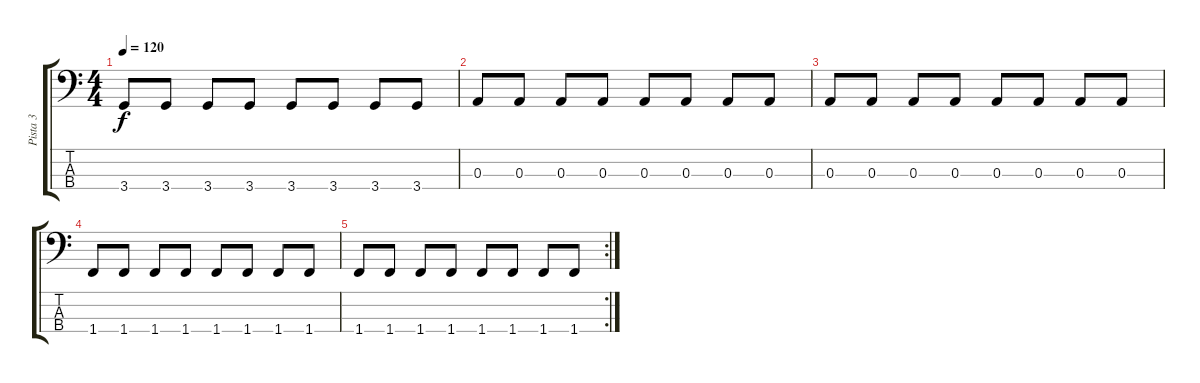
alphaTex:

\track ("Pista 3" "Pista 3") {instrument electricbassfinger}
\staff {score tabs}
\tuning (G2 D2 A1 E1) {hide}
\ts (4 4)
\tempo 120
\clef f4
\ks c
3.4.8{dy f} 3.4.8 3.4.8 3.4.8 3.4.8 3.4.8 3.4.8 3.4.8 |
0.3.8 0.3.8 0.3.8 0.3.8 0.3.8 0.3.8 0.3.8 0.3.8 |
0.3.8 0.3.8 0.3.8 0.3.8 0.3.8 0.3.8 0.3.8 0.3.8 |
1.4.8 1.4.8 1.4.8 1.4.8 1.4.8 1.4.8 1.4.8 1.4.8 |
\rc 2
1.4.8 1.4.8 1.4.8 1.4.8 1.4.8 1.4.8 1.4.8 1.4.8
